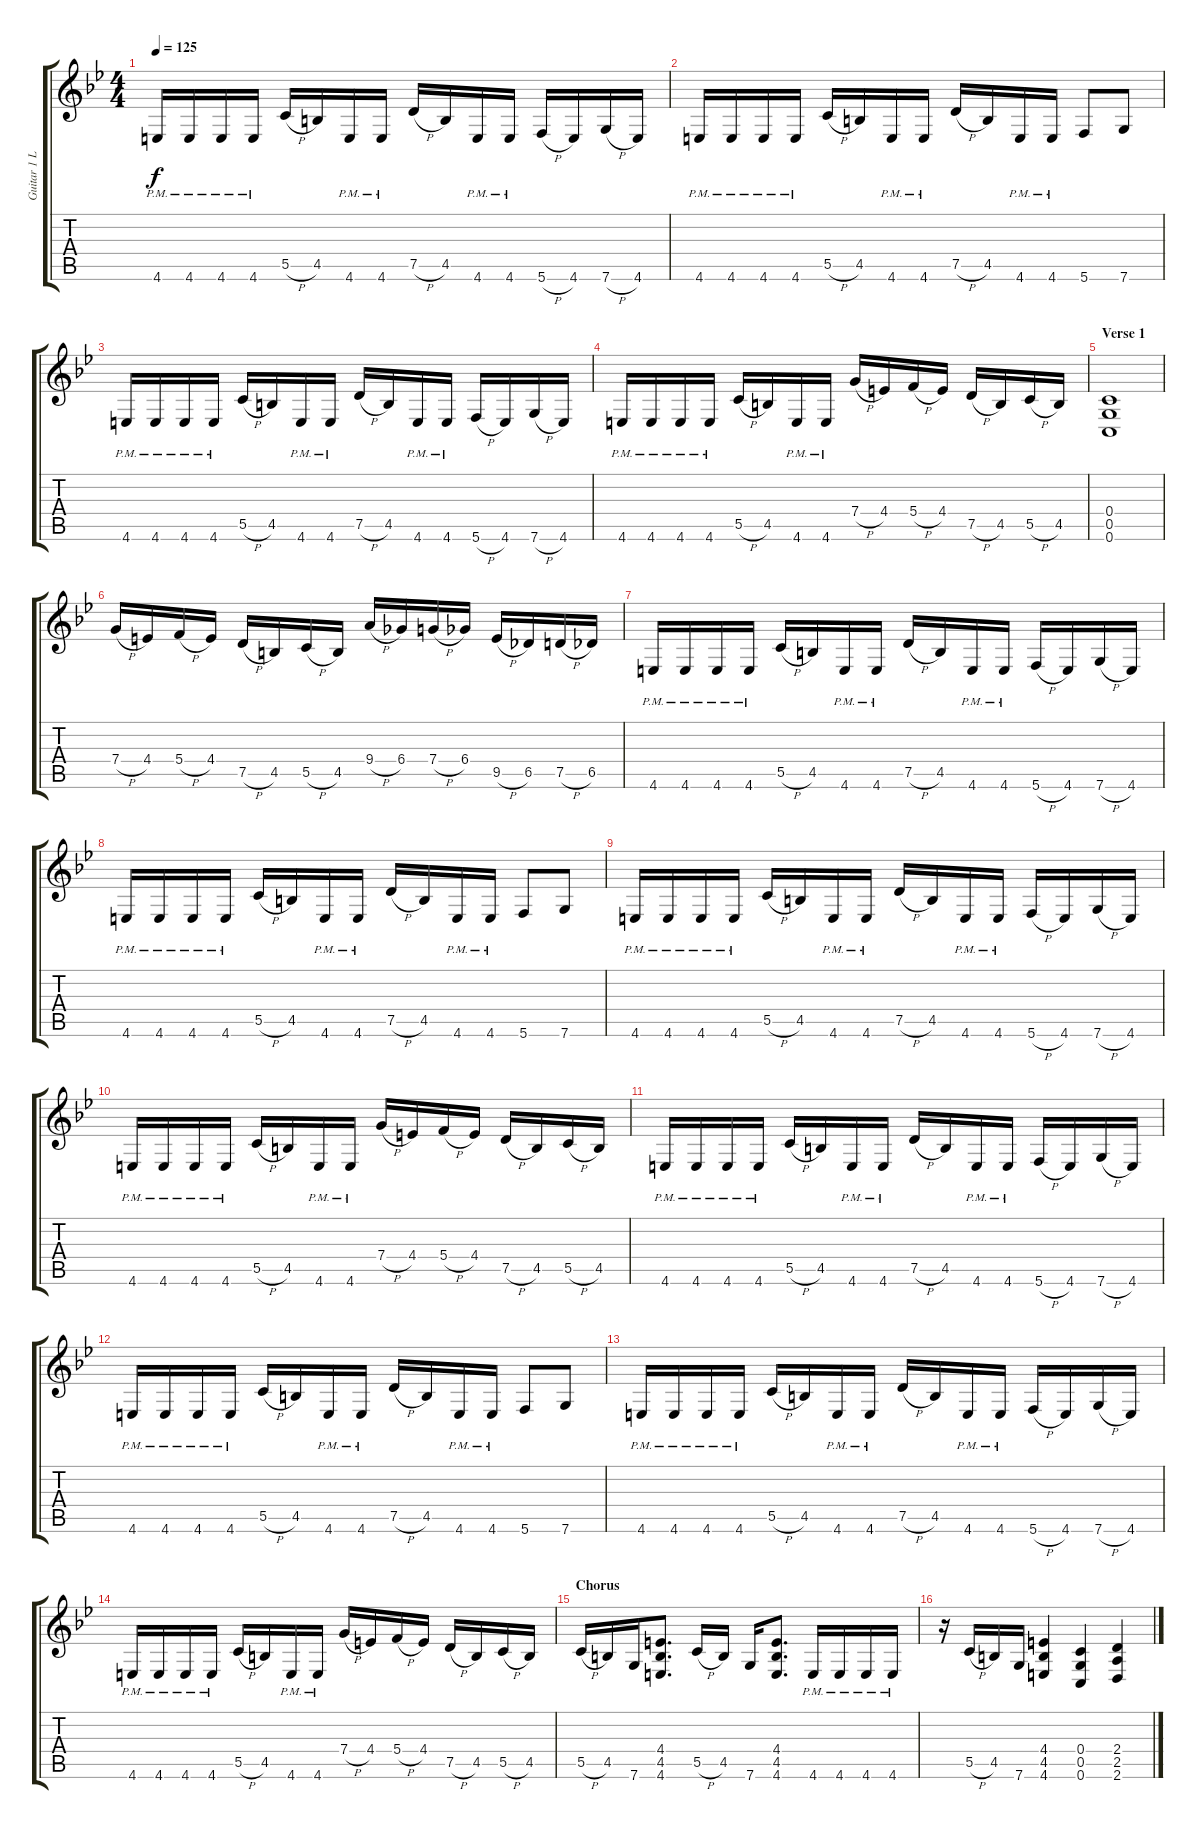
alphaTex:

\track ("Guitar 1 Left" "Guitar 1 L") {instrument distortionguitar}
\staff {score tabs}
\tuning (D4 A3 F3 C3 G2 C2) {hide}
\ts (4 4)
\tempo 125
\clef g2
\ks bb
4.6{pm}.16{dy f} 4.6{pm}.16 4.6{pm}.16 4.6{pm}.16 5.5{h}.16 4.5.16 4.6{pm}.16 4.6{pm}.16 7.5{h}.16 4.5.16 4.6{pm}.16 4.6{pm}.16 5.6{h}.16 4.6.16 7.6{h}.16 4.6.16 |
4.6{pm}.16 4.6{pm}.16 4.6{pm}.16 4.6{pm}.16 5.5{h}.16 4.5.16 4.6{pm}.16 4.6{pm}.16 7.5{h}.16 4.5.16 4.6{pm}.16 4.6{pm}.16 5.6.8 7.6.8 |
4.6{pm}.16 4.6{pm}.16 4.6{pm}.16 4.6{pm}.16 5.5{h}.16 4.5.16 4.6{pm}.16 4.6{pm}.16 7.5{h}.16 4.5.16 4.6{pm}.16 4.6{pm}.16 5.6{h}.16 4.6.16 7.6{h}.16 4.6.16 |
4.6{pm}.16 4.6{pm}.16 4.6{pm}.16 4.6{pm}.16 5.5{h}.16 4.5.16 4.6{pm}.16 4.6{pm}.16 7.4{h}.16 4.4.16 5.4{h}.16 4.4.16 7.5{h}.16 4.5.16 5.5{h}.16 4.5.16 |
\section ("" "Verse 1")
(0.4 0.5 0.6).1 |
7.4{h}.16 4.4.16 5.4{h}.16 4.4.16 7.5{h}.16 4.5.16 5.5{h}.16 4.5.16 9.4{h}.16 6.4.16 7.4{h}.16 6.4.16 9.5{h}.16 6.5.16 7.5{h}.16 6.5.16 |
4.6{pm}.16 4.6{pm}.16 4.6{pm}.16 4.6{pm}.16 5.5{h}.16 4.5.16 4.6{pm}.16 4.6{pm}.16 7.5{h}.16 4.5.16 4.6{pm}.16 4.6{pm}.16 5.6{h}.16 4.6.16 7.6{h}.16 4.6.16 |
4.6{pm}.16 4.6{pm}.16 4.6{pm}.16 4.6{pm}.16 5.5{h}.16 4.5.16 4.6{pm}.16 4.6{pm}.16 7.5{h}.16 4.5.16 4.6{pm}.16 4.6{pm}.16 5.6.8 7.6.8 |
4.6{pm}.16 4.6{pm}.16 4.6{pm}.16 4.6{pm}.16 5.5{h}.16 4.5.16 4.6{pm}.16 4.6{pm}.16 7.5{h}.16 4.5.16 4.6{pm}.16 4.6{pm}.16 5.6{h}.16 4.6.16 7.6{h}.16 4.6.16 |
4.6{pm}.16 4.6{pm}.16 4.6{pm}.16 4.6{pm}.16 5.5{h}.16 4.5.16 4.6{pm}.16 4.6{pm}.16 7.4{h}.16 4.4.16 5.4{h}.16 4.4.16 7.5{h}.16 4.5.16 5.5{h}.16 4.5.16 |
4.6{pm}.16 4.6{pm}.16 4.6{pm}.16 4.6{pm}.16 5.5{h}.16 4.5.16 4.6{pm}.16 4.6{pm}.16 7.5{h}.16 4.5.16 4.6{pm}.16 4.6{pm}.16 5.6{h}.16 4.6.16 7.6{h}.16 4.6.16 |
4.6{pm}.16 4.6{pm}.16 4.6{pm}.16 4.6{pm}.16 5.5{h}.16 4.5.16 4.6{pm}.16 4.6{pm}.16 7.5{h}.16 4.5.16 4.6{pm}.16 4.6{pm}.16 5.6.8 7.6.8 |
4.6{pm}.16 4.6{pm}.16 4.6{pm}.16 4.6{pm}.16 5.5{h}.16 4.5.16 4.6{pm}.16 4.6{pm}.16 7.5{h}.16 4.5.16 4.6{pm}.16 4.6{pm}.16 5.6{h}.16 4.6.16 7.6{h}.16 4.6.16 |
4.6{pm}.16 4.6{pm}.16 4.6{pm}.16 4.6{pm}.16 5.5{h}.16 4.5.16 4.6{pm}.16 4.6{pm}.16 7.4{h}.16 4.4.16 5.4{h}.16 4.4.16 7.5{h}.16 4.5.16 5.5{h}.16 4.5.16 |
\section ("" "Chorus")
5.5{h}.16 4.5.16 7.6.16 (4.4 4.5 4.6).8{d} 5.5{h}.16 4.5.16 7.6.16 (4.4 4.5 4.6).8{d} 4.6{pm}.16 4.6{pm}.16 4.6{pm}.16 4.6{pm}.16 |
r.16 5.5{h}.16 4.5.16 7.6.16 (4.4 4.5 4.6).4 (0.4 0.5 0.6).4 (2.4 2.5 2.6).4
